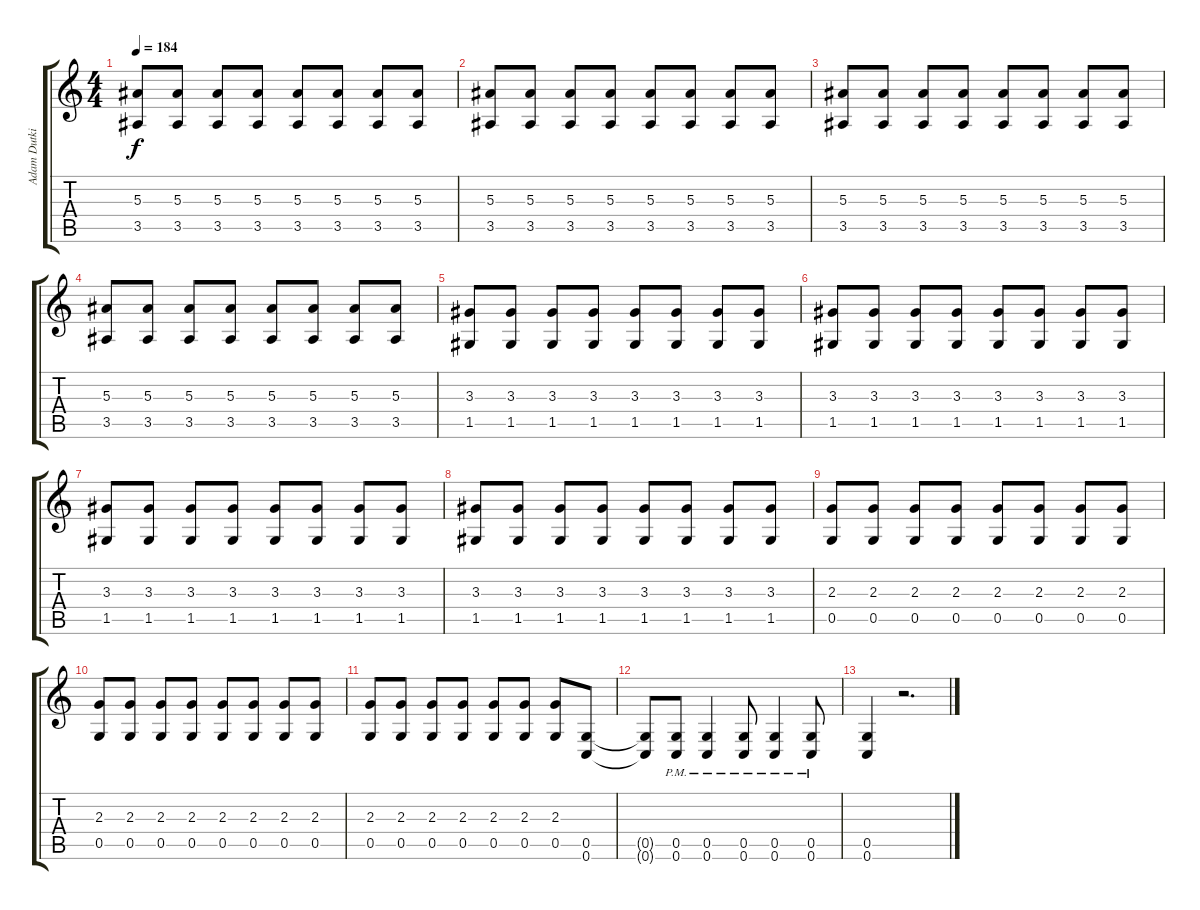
\track ("Adam Dutkiwiecz" "Adam Dutki") {instrument distortionguitar}
\staff {score tabs}
\tuning (D4 A3 F3 C3 G2 C2) {hide}
\ts (4 4)
\tempo 184
\clef g2
\ks c
(5.3 3.5).8{dy f} (5.3 3.5).8 (5.3 3.5).8 (5.3 3.5).8 (5.3 3.5).8 (5.3 3.5).8 (5.3 3.5).8 (5.3 3.5).8 |
(5.3 3.5).8 (5.3 3.5).8 (5.3 3.5).8 (5.3 3.5).8 (5.3 3.5).8 (5.3 3.5).8 (5.3 3.5).8 (5.3 3.5).8 |
(5.3 3.5).8 (5.3 3.5).8 (5.3 3.5).8 (5.3 3.5).8 (5.3 3.5).8 (5.3 3.5).8 (5.3 3.5).8 (5.3 3.5).8 |
(5.3 3.5).8 (5.3 3.5).8 (5.3 3.5).8 (5.3 3.5).8 (5.3 3.5).8 (5.3 3.5).8 (5.3 3.5).8 (5.3 3.5).8 |
(3.3 1.5).8 (3.3 1.5).8 (3.3 1.5).8 (3.3 1.5).8 (3.3 1.5).8 (3.3 1.5).8 (3.3 1.5).8 (3.3 1.5).8 |
(3.3 1.5).8 (3.3 1.5).8 (3.3 1.5).8 (3.3 1.5).8 (3.3 1.5).8 (3.3 1.5).8 (3.3 1.5).8 (3.3 1.5).8 |
(3.3 1.5).8 (3.3 1.5).8 (3.3 1.5).8 (3.3 1.5).8 (3.3 1.5).8 (3.3 1.5).8 (3.3 1.5).8 (3.3 1.5).8 |
(3.3 1.5).8 (3.3 1.5).8 (3.3 1.5).8 (3.3 1.5).8 (3.3 1.5).8 (3.3 1.5).8 (3.3 1.5).8 (3.3 1.5).8 |
(2.3 0.5).8 (2.3 0.5).8 (2.3 0.5).8 (2.3 0.5).8 (2.3 0.5).8 (2.3 0.5).8 (2.3 0.5).8 (2.3 0.5).8 |
(2.3 0.5).8 (2.3 0.5).8 (2.3 0.5).8 (2.3 0.5).8 (2.3 0.5).8 (2.3 0.5).8 (2.3 0.5).8 (2.3 0.5).8 |
(2.3 0.5).8 (2.3 0.5).8 (2.3 0.5).8 (2.3 0.5).8 (2.3 0.5).8 (2.3 0.5).8 (2.3 0.5).8 (0.5 0.6).8 |
(0.5{t} 0.6{t}).8 (0.5{pm} 0.6{pm}).8 (0.5{pm} 0.6{pm}).4 (0.5{pm} 0.6{pm}).8 (0.5{pm} 0.6{pm}).4 (0.5{pm} 0.6{pm}).8 |
(0.5 0.6).4 r.2{d}
